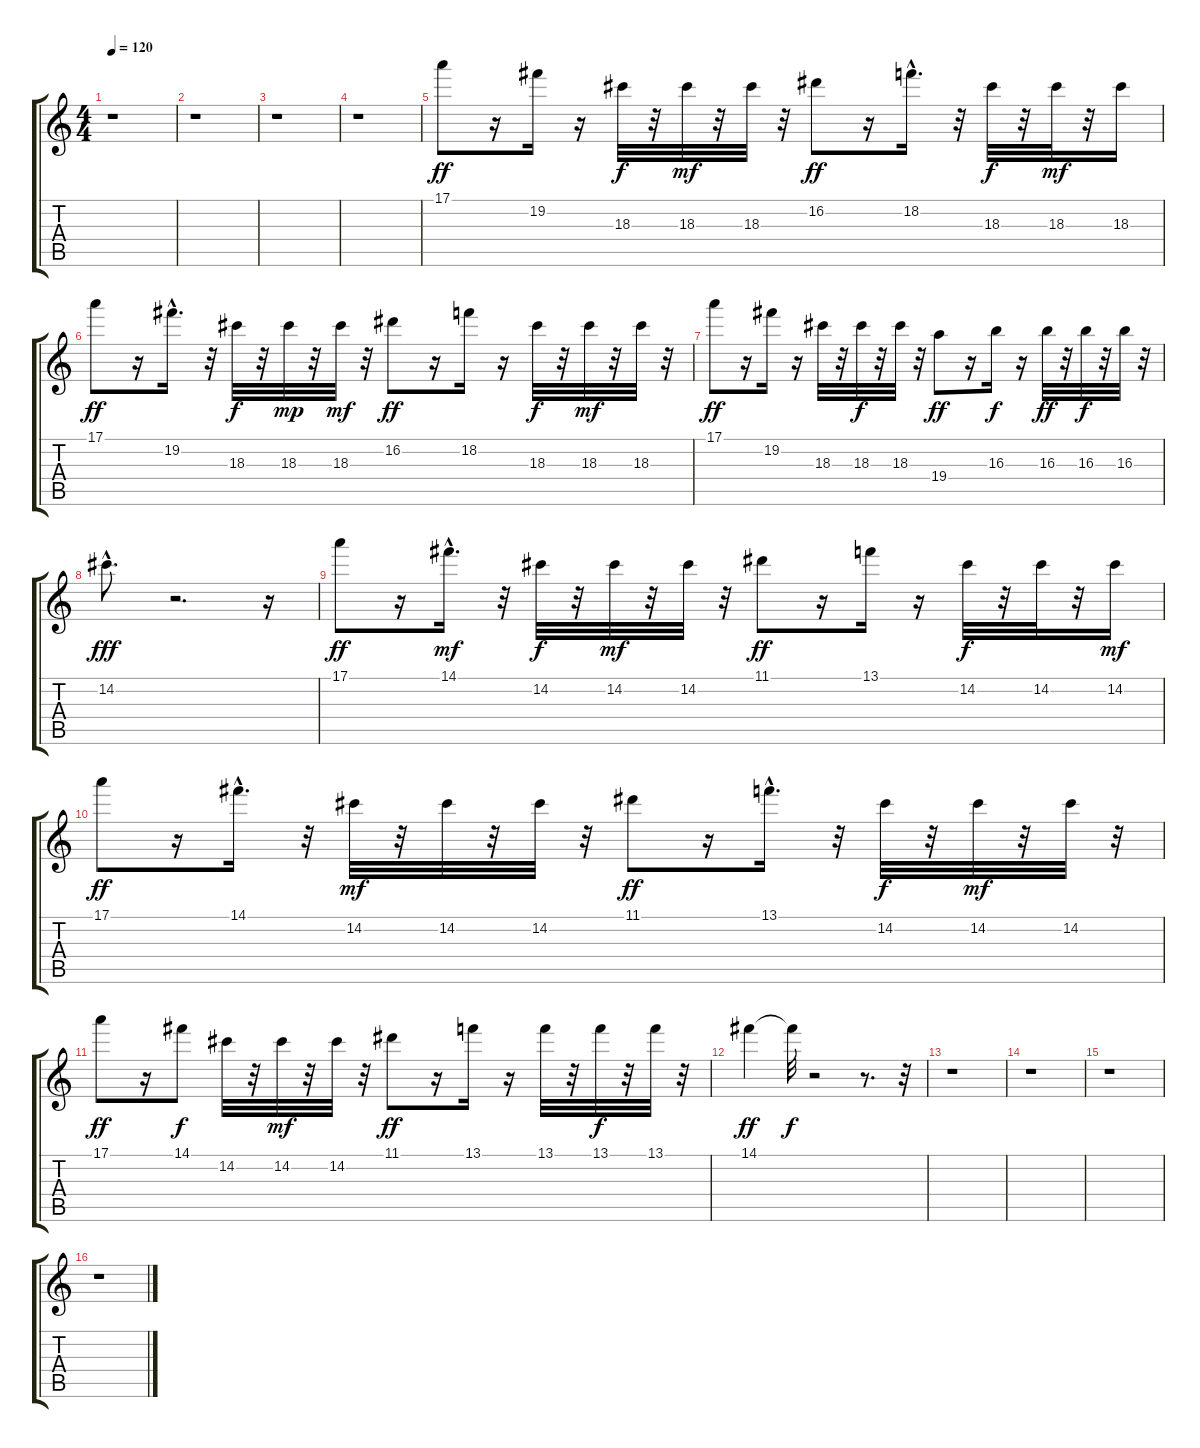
\track "" {instrument electricguitarmuted}
\staff {score tabs}
\tuning (E4 B3 G3 D3 A2 E2) {hide}
\ts (4 4)
\tempo 120
\clef g2
\ks c
r.1{dy ff} |
r.1 |
r.1 |
r.1 |
17.1.8 r.16 19.2.16 r.16 18.3.32{dy f} r.32 18.3.32{dy mf} r.32 18.3.32 r.32 16.2.8{dy ff} r.16 18.2{hac}.16{d} r.32 18.3.32{dy f} r.32 18.3.32{dy mf} r.32 18.3.16 |
17.1.8{dy ff} r.16 19.2{hac}.16{d} r.32 18.3.32{dy f} r.32 18.3.32{dy mp} r.32 18.3.32{dy mf} r.32 16.2.8{dy ff} r.16 18.2.16 r.16 18.3.32{dy f} r.32 18.3.32{dy mf} r.32 18.3.32 r.32 |
17.1.8{dy ff} r.16 19.2.16 r.16 18.3.32 r.32 18.3.32{dy f} r.32 18.3.32 r.32 19.4.8{dy ff} r.16 16.3.16{dy f} r.16 16.3.32{dy ff} r.32 16.3.32{dy f} r.32 16.3.32 r.32 |
14.2{hac}.8{d dy fff} r.2{d} r.16 |
17.1.8{dy ff} r.16 14.1{hac}.16{d dy mf} r.32 14.2.32{dy f} r.32 14.2.32{dy mf} r.32 14.2.32 r.32 11.1.8{dy ff} r.16 13.1.16 r.16 14.2.32{dy f} r.32 14.2.32 r.32 14.2.16{dy mf} |
17.1.8{dy ff} r.16 14.1{hac}.16{d} r.32 14.2.32{dy mf} r.32 14.2.32 r.32 14.2.32 r.32 11.1.8{dy ff} r.16 13.1{hac}.16{d} r.32 14.2.32{dy f} r.32 14.2.32{dy mf} r.32 14.2.32 r.32 |
17.1.8{dy ff} r.16 14.1.8{dy f} 14.2.32 r.32 14.2.32{dy mf} r.32 14.2.32 r.32 11.1.8{dy ff} r.16 13.1.16 r.16 13.1.32 r.32 13.1.32{dy f} r.32 13.1.32 r.32 |
14.1.4{dy ff} 14.1{t}.32{dy f} r.2 r.8{d} r.32 |
r.1 |
r.1 |
r.1 |
r.1
